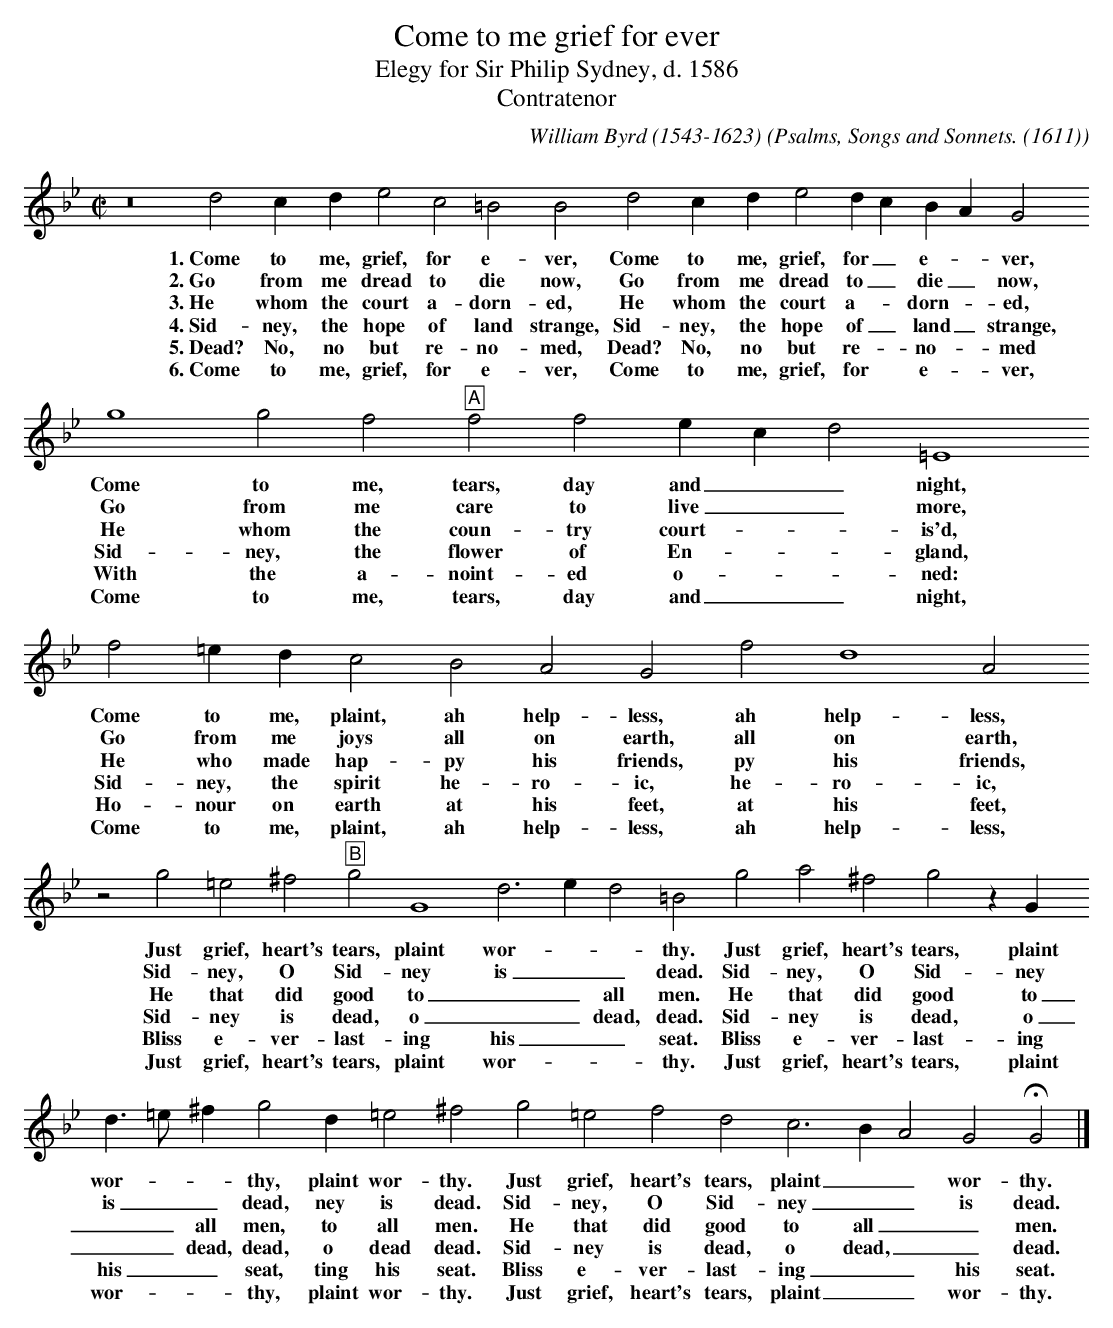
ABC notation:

X:1
T:Come to me grief for ever
T:Elegy for Sir Philip Sydney, d. 1586
T:Contratenor
O: Psalms, Songs and Sonnets. (1611)
C: William Byrd (1543-1623)
L:1/4
M:C|
K:G min -8va
z8 d2 c d e2 c2 =B2 B2 d2 c d e2 d c B A G2
w:         1.~Come to me, grief, for e- ver, Come to me, grief, for _ e- * ver,
w:         2.~Go from me dread to die now, Go from me dread to _ die _ now,
w:         3.~He whom the court a- dorn- ed, He whom the court a- * dorn- * ed,
w:         4.~Sid- ney, the hope of land strange, Sid- ney, the hope of _ land _ strange,
w:         5.~Dead? No, no but re- no- med, Dead? No, no but re- * no- * med
w:         6.~Come to me, grief, for e- ver, Come to me, grief, for * e- * ver,
 g4 g2 f2 "A"f2 f2 e c d2 =E4
w:         Come to me, tears, day and _ _ night,
w:         Go from me care to live _ _ more,
w:         He whom the coun- try court- * _ is'd,
w:         Sid- ney, the flower of En- * _ gland,
w:         With the a- noint- ed o- * _ ned:
w:         Come to me, tears, day and _ _ night,
f2 =e d c2 B2 A2 G2 f2 d4 A2
w:         Come to me, plaint, ah help- less, ah help- less,
w:         Go from me joys all on earth, all on earth,
w:         He who made hap- py his friends, py his friends,
w:         Sid- ney, the spirit he- ro- ic, he- ro- ic,
w:         Ho- nour on earth at his feet, at his feet,
w:         Come to me, plaint, ah help- less, ah help- less,
z2 g2 =e2 ^f2 "B"g2 G4 d3 e d2 =B2 g2 a2 ^f2 g2 z G d > =e ^f g2 d =e2 ^f2 g2 =e2 f2 d2 c3 B A2 G2 HG2 |]
w:         Just grief, heart's tears, plaint wor- * _ thy.  Just grief, heart's tears, plaint wor- * _ thy, plaint wor- thy. Just grief, heart's tears, plaint _ _ wor- thy.
w:         Sid- ney, O Sid- ney is _ _ dead. Sid- ney, O Sid- ney is _ _ dead, ney is dead. Sid- ney, O Sid- ney _ _ is dead.
w:         He that did good to _ _ all men. He that did good to _ _ all men, to all men. He that did good to all _ _ men.
w:         Sid- ney is dead, o _ _ dead, dead. Sid- ney is dead, o _ _ dead, dead, o dead dead. Sid- ney is dead, o dead, _ _ dead.
w:         Bliss e- ver- last- ing his _ _ seat. Bliss e- ver- last- ing his _ _ seat, ting his seat. Bliss e- ver- last- ing _ _ his  seat.
w:         Just grief, heart's tears, plaint wor- * _ thy.  Just grief, heart's tears, plaint wor- * _ thy, plaint wor- thy. Just grief, heart's tears, plaint _ _ wor- thy.
